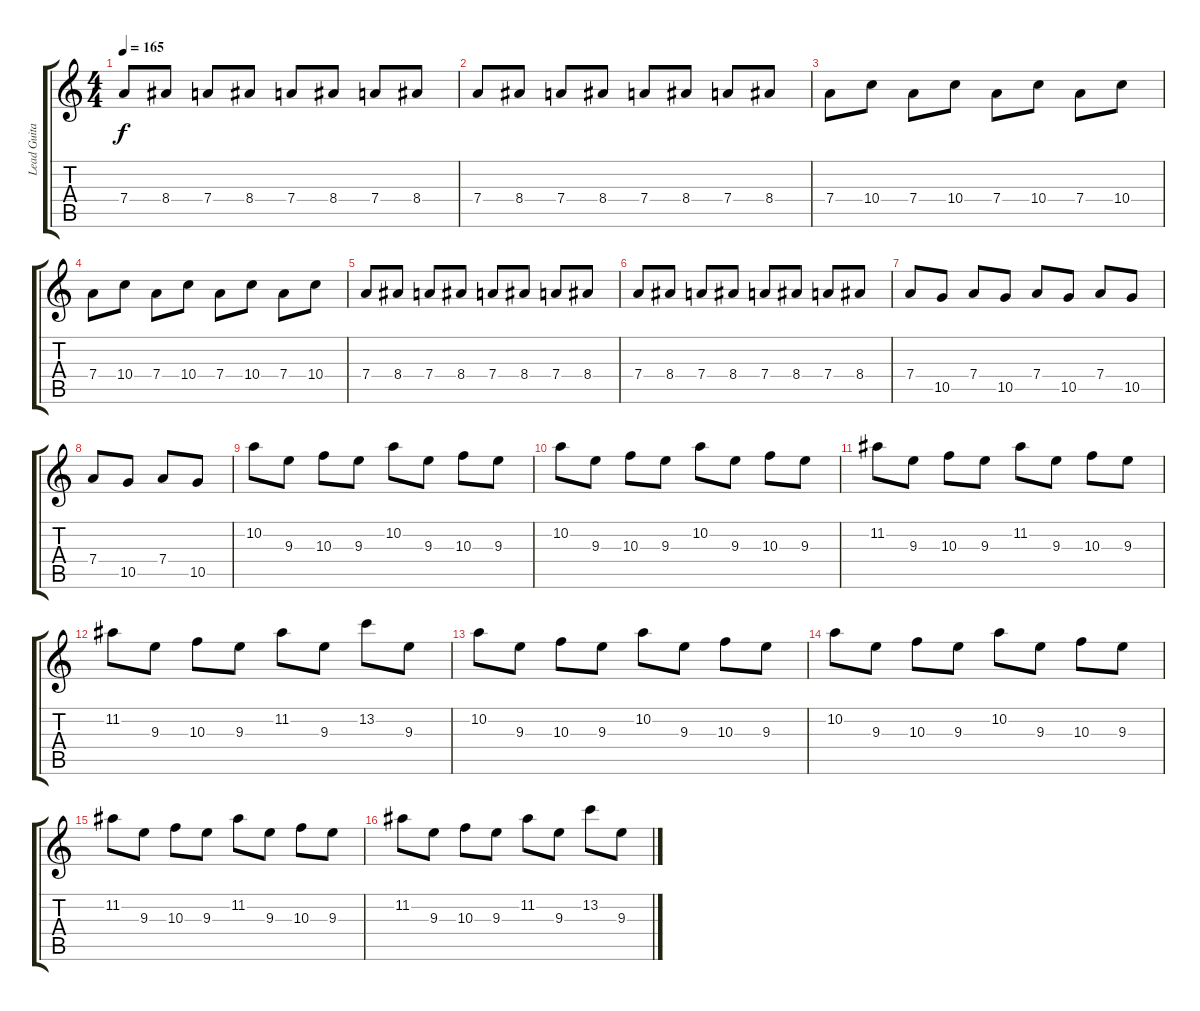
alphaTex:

\track ("Lead Guitar" "Lead Guita") {instrument distortionguitar}
\staff {score tabs}
\tuning (E4 B3 G3 D3 A2 D2) {hide}
\ts (4 4)
\tempo 165
\clef g2
\ks c
7.4.8{dy f} 8.4.8 7.4.8 8.4.8 7.4.8 8.4.8 7.4.8 8.4.8 |
7.4.8 8.4.8 7.4.8 8.4.8 7.4.8 8.4.8 7.4.8 8.4.8 |
7.4.8 10.4.8 7.4.8 10.4.8 7.4.8 10.4.8 7.4.8 10.4.8 |
7.4.8 10.4.8 7.4.8 10.4.8 7.4.8 10.4.8 7.4.8 10.4.8 |
7.4.8 8.4.8 7.4.8 8.4.8 7.4.8 8.4.8 7.4.8 8.4.8 |
7.4.8 8.4.8 7.4.8 8.4.8 7.4.8 8.4.8 7.4.8 8.4.8 |
7.4.8 10.5.8 7.4.8 10.5.8 7.4.8 10.5.8 7.4.8 10.5.8 |
7.4.8 10.5.8 7.4.8 10.5.8 |
10.2.8 9.3.8 10.3.8 9.3.8 10.2.8 9.3.8 10.3.8 9.3.8 |
10.2.8 9.3.8 10.3.8 9.3.8 10.2.8 9.3.8 10.3.8 9.3.8 |
11.2.8 9.3.8 10.3.8 9.3.8 11.2.8 9.3.8 10.3.8 9.3.8 |
11.2.8 9.3.8 10.3.8 9.3.8 11.2.8 9.3.8 13.2.8 9.3.8 |
10.2.8 9.3.8 10.3.8 9.3.8 10.2.8 9.3.8 10.3.8 9.3.8 |
10.2.8 9.3.8 10.3.8 9.3.8 10.2.8 9.3.8 10.3.8 9.3.8 |
11.2.8 9.3.8 10.3.8 9.3.8 11.2.8 9.3.8 10.3.8 9.3.8 |
11.2.8 9.3.8 10.3.8 9.3.8 11.2.8 9.3.8 13.2.8 9.3.8
